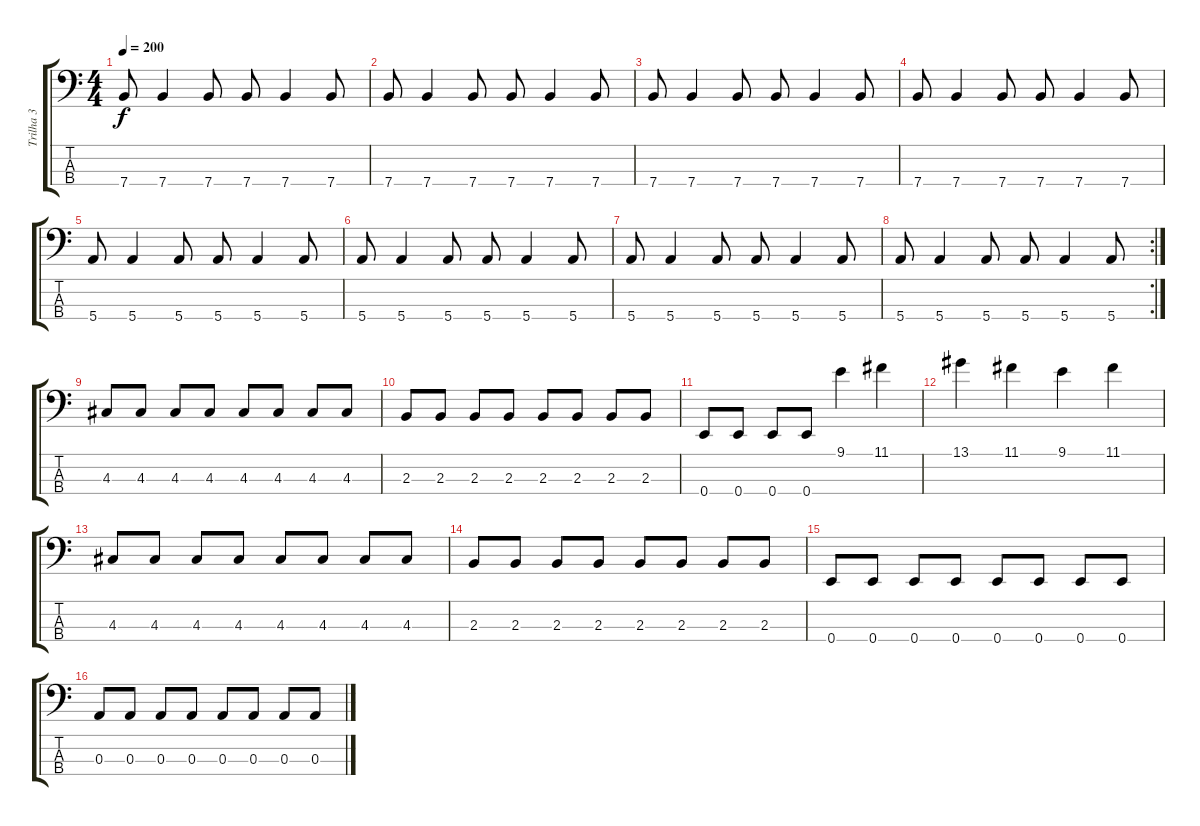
\track ("Trilha 3" "Trilha 3") {instrument electricbasspick}
\staff {score tabs}
\tuning (G2 D2 A1 E1) {hide}
\ts (4 4)
\tempo 200
\clef f4
\ks c
7.4.8{dy f} 7.4.4 7.4.8 7.4.8 7.4.4 7.4.8 |
7.4.8 7.4.4 7.4.8 7.4.8 7.4.4 7.4.8 |
7.4.8 7.4.4 7.4.8 7.4.8 7.4.4 7.4.8 |
7.4.8 7.4.4 7.4.8 7.4.8 7.4.4 7.4.8 |
5.4.8 5.4.4 5.4.8 5.4.8 5.4.4 5.4.8 |
5.4.8 5.4.4 5.4.8 5.4.8 5.4.4 5.4.8 |
5.4.8 5.4.4 5.4.8 5.4.8 5.4.4 5.4.8 |
\rc 2
5.4.8 5.4.4 5.4.8 5.4.8 5.4.4 5.4.8 |
4.3.8 4.3.8 4.3.8 4.3.8 4.3.8 4.3.8 4.3.8 4.3.8 |
2.3.8 2.3.8 2.3.8 2.3.8 2.3.8 2.3.8 2.3.8 2.3.8 |
0.4.8 0.4.8 0.4.8 0.4.8 9.1.4 11.1.4 |
13.1.4 11.1.4 9.1.4 11.1.4 |
4.3.8 4.3.8 4.3.8 4.3.8 4.3.8 4.3.8 4.3.8 4.3.8 |
2.3.8 2.3.8 2.3.8 2.3.8 2.3.8 2.3.8 2.3.8 2.3.8 |
0.4.8 0.4.8 0.4.8 0.4.8 0.4.8 0.4.8 0.4.8 0.4.8 |
0.3.8 0.3.8 0.3.8 0.3.8 0.3.8 0.3.8 0.3.8 0.3.8
